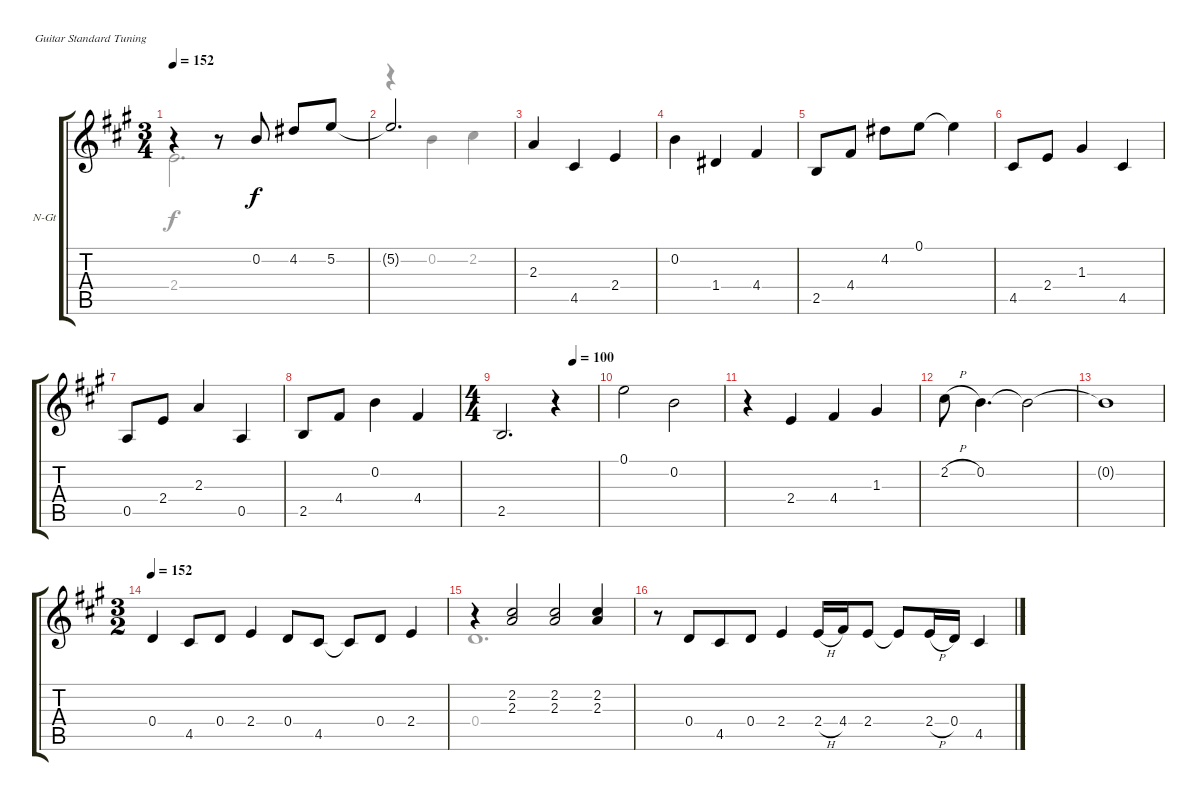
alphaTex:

\bracketExtendMode groupsimilarinstruments
\firstSystemTrackNameOrientation horizontal
\otherSystemsTrackNameOrientation horizontal
\track ("Guitar 3" "N-Gt") {instrument acousticguitarnylon}
\staff {score tabs}
\tuning (E4 B3 G3 D3 A2 E2)
\voice
\ts (3 4)
\tempo 152
\clef g2
\ks a
r.4{dy f} r.8 0.2.8 4.2.8 5.2.8 |
5.2{t}.2{d} |
2.3.4 4.5.4 2.4.4 |
0.2.4 1.4.4 4.4.4 |
2.5.8 4.4.8 4.2.8 0.1.8 0.1{t}.4 |
4.5.8 2.4.8 1.3.4 4.5.4 |
0.5.8 2.4.8 2.3.4 0.5.4 |
2.5.8 4.4.8 0.2.4 4.4.4 |
\ts (4 4)
\beaming (8 2 2 2 2)
\tempo (100 0.75)
2.5.2{d} r.4 |
0.1.2 0.2.2 |
r.4 2.4.4 4.4.4 1.3.4 |
2.2{h}.8 0.2.4{d} 0.2{t}.2 |
0.2{t}.1 |
\ts (3 2)
\beaming (8 4 4 4)
\tempo 152
0.4.4 4.5.8 0.4.8 2.4.4 0.4.8 4.5.8 4.5{t}.8 0.4.8 2.4.4 |
r.4 (2.2 2.3).2 (2.2 2.3).2 (2.2 2.3).4 |
r.8 0.4.8 4.5.8 0.4.8 2.4.4 2.4{h}.16 4.4.16 2.4.8 2.4{t}.8 2.4{h}.16 0.4.16 4.5.4
\voice
\clef g2
\ottava regular
\simile none
\ks a
2.4.2{d dy f} |
r.4 0.2.4 2.2.4 |
|
|
|
|
|
|
|
|
|
|
|
|
0.4.1{d} |
